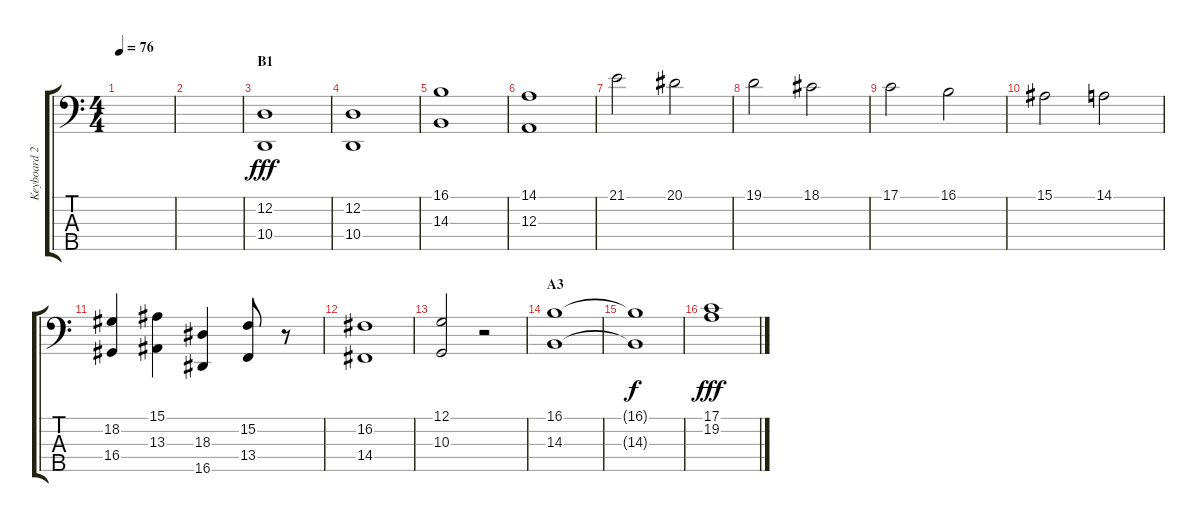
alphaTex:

\track ("Keyboard 2" "Keyboard 2") {instrument synthstrings1}
\staff {score tabs}
\tuning (G2 D2 A1 E1 B0) {hide}
\ts (4 4)
\tempo 76
\clef f4
\ks c
|
|
\section ("" "B1")
(12.2 10.4).1{dy fff} |
(12.2 10.4).1 |
(16.1 14.3).1 |
(14.1 12.3).1 |
21.1.2 20.1.2 |
19.1.2 18.1.2 |
17.1.2 16.1.2 |
15.1.2 14.1.2 |
(18.2 16.4).4 (15.1 13.3).4 (18.3 16.5).4 (15.2 13.4).8 r.8 |
(16.2 14.4).1 |
(12.1 10.3).2 r.2 |
\section ("" "A3")
(16.1 14.3).1 |
(16.1{t} 14.3{t}).1{dy f} |
(17.1 19.2).1{dy fff}
